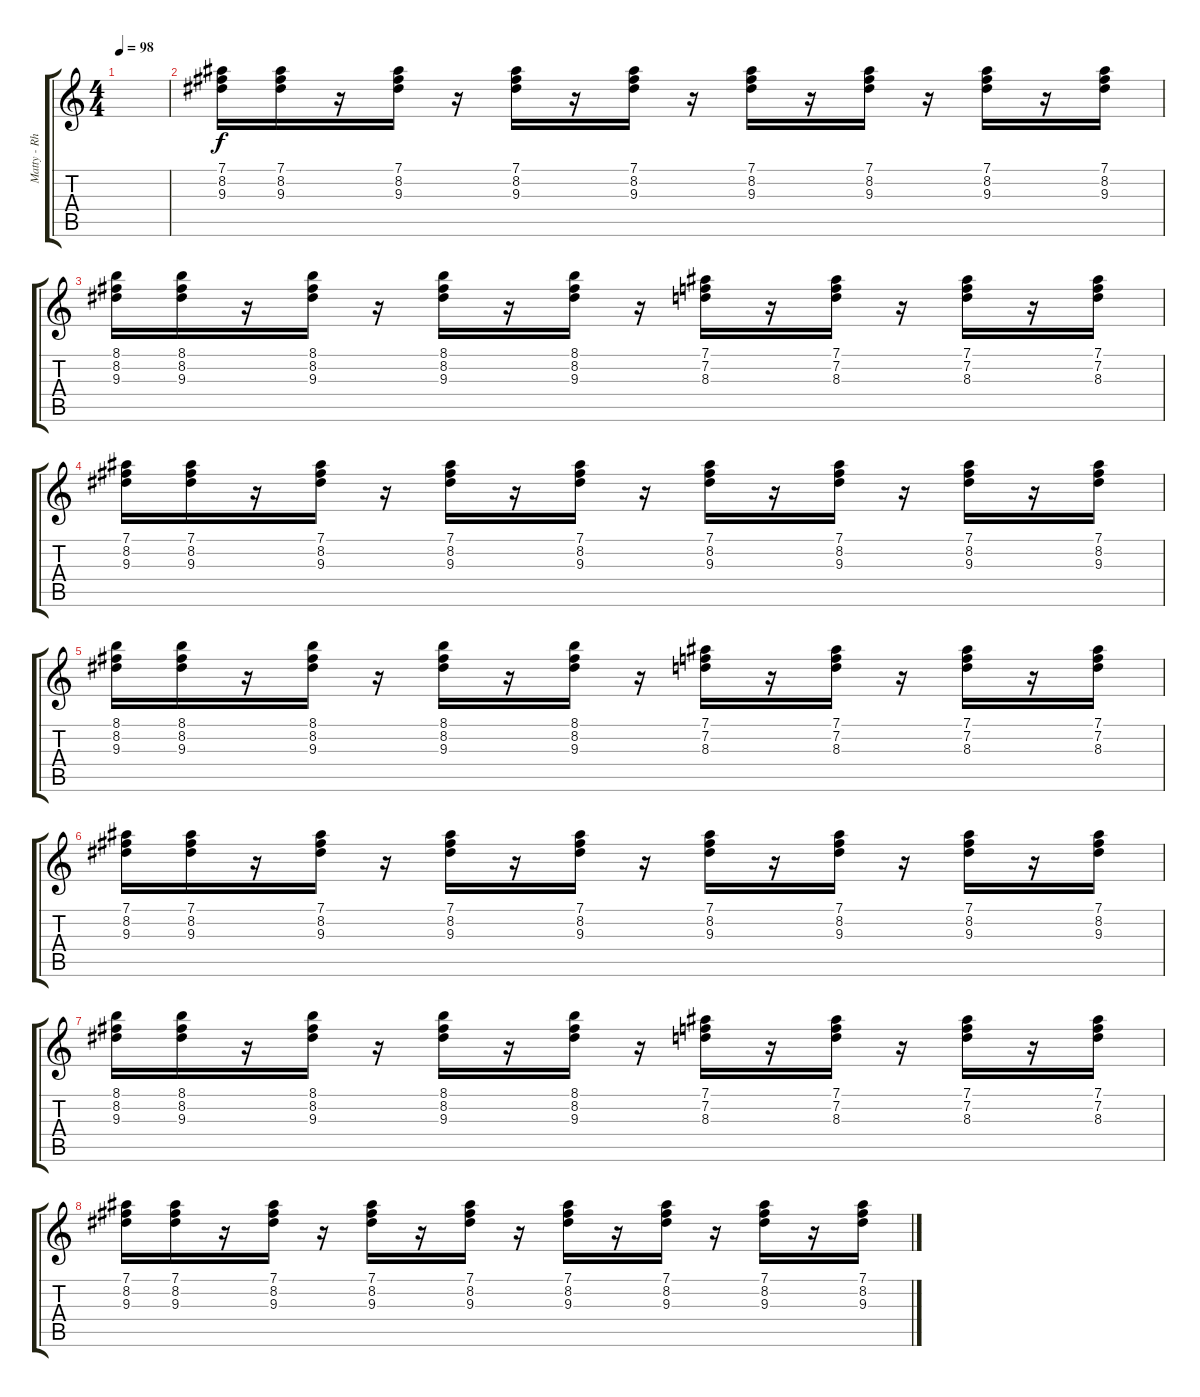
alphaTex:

\track ("Matty - Rhythm Guitar" "Matty - Rh") {instrument distortionguitar}
\staff {score tabs}
\tuning (Eb4 Bb3 Gb3 Db3 Ab2 Eb2) {hide}
\ts (4 4)
\tempo 98
\clef g2
\ks c
|
(7.1 8.2 9.3).16 (7.1 8.2 9.3).16 r.16 (7.1 8.2 9.3).16 r.16 (7.1 8.2 9.3).16 r.16 (7.1 8.2 9.3).16 r.16 (7.1 8.2 9.3).16 r.16 (7.1 8.2 9.3).16 r.16 (7.1 8.2 9.3).16 r.16 (7.1 8.2 9.3).16 |
(8.1 8.2 9.3).16 (8.1 8.2 9.3).16 r.16 (8.1 8.2 9.3).16 r.16 (8.1 8.2 9.3).16 r.16 (8.1 8.2 9.3).16 r.16 (7.1 7.2 8.3).16 r.16 (7.1 7.2 8.3).16 r.16 (7.1 7.2 8.3).16 r.16 (7.1 7.2 8.3).16 |
(7.1 8.2 9.3).16 (7.1 8.2 9.3).16 r.16 (7.1 8.2 9.3).16 r.16 (7.1 8.2 9.3).16 r.16 (7.1 8.2 9.3).16 r.16 (7.1 8.2 9.3).16 r.16 (7.1 8.2 9.3).16 r.16 (7.1 8.2 9.3).16 r.16 (7.1 8.2 9.3).16 |
(8.1 8.2 9.3).16 (8.1 8.2 9.3).16 r.16 (8.1 8.2 9.3).16 r.16 (8.1 8.2 9.3).16 r.16 (8.1 8.2 9.3).16 r.16 (7.1 7.2 8.3).16 r.16 (7.1 7.2 8.3).16 r.16 (7.1 7.2 8.3).16 r.16 (7.1 7.2 8.3).16 |
(7.1 8.2 9.3).16 (7.1 8.2 9.3).16 r.16 (7.1 8.2 9.3).16 r.16 (7.1 8.2 9.3).16 r.16 (7.1 8.2 9.3).16 r.16 (7.1 8.2 9.3).16 r.16 (7.1 8.2 9.3).16 r.16 (7.1 8.2 9.3).16 r.16 (7.1 8.2 9.3).16 |
(8.1 8.2 9.3).16 (8.1 8.2 9.3).16 r.16 (8.1 8.2 9.3).16 r.16 (8.1 8.2 9.3).16 r.16 (8.1 8.2 9.3).16 r.16 (7.1 7.2 8.3).16 r.16 (7.1 7.2 8.3).16 r.16 (7.1 7.2 8.3).16 r.16 (7.1 7.2 8.3).16 |
(7.1 8.2 9.3).16 (7.1 8.2 9.3).16 r.16 (7.1 8.2 9.3).16 r.16 (7.1 8.2 9.3).16 r.16 (7.1 8.2 9.3).16 r.16 (7.1 8.2 9.3).16 r.16 (7.1 8.2 9.3).16 r.16 (7.1 8.2 9.3).16 r.16 (7.1 8.2 9.3).16
